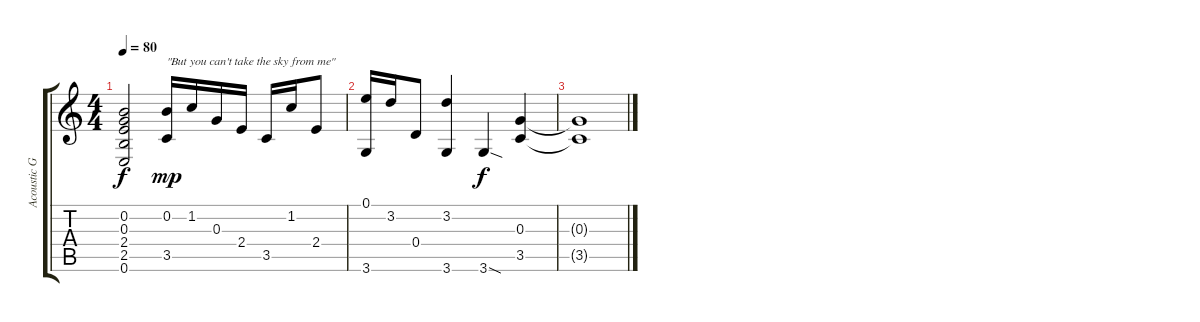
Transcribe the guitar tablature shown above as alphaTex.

\track ("Acoustic Guitar (steel)" "Acoustic G") {instrument acousticguitarsteel}
\staff {score tabs}
\tuning (E4 B3 G3 D3 A2 E2) {hide}
\ts (4 4)
\tempo 80
\clef g2
\ks c
(0.2{t} 0.3{t} 2.4{t} 2.5{t} 0.6{t}).2{dy f} (0.2 3.5).16{txt "\"But you can't take the sky from me\"" dy mp} 1.2.16 0.3.16 2.4.16 3.5.16 1.2.16 2.4.8 |
(0.1 3.6).16 3.2.16 0.4.8 (3.2 3.6).4 3.6{sod}.4{dy f} (0.3 3.5).4 |
(0.3{t} 3.5{t}).1
